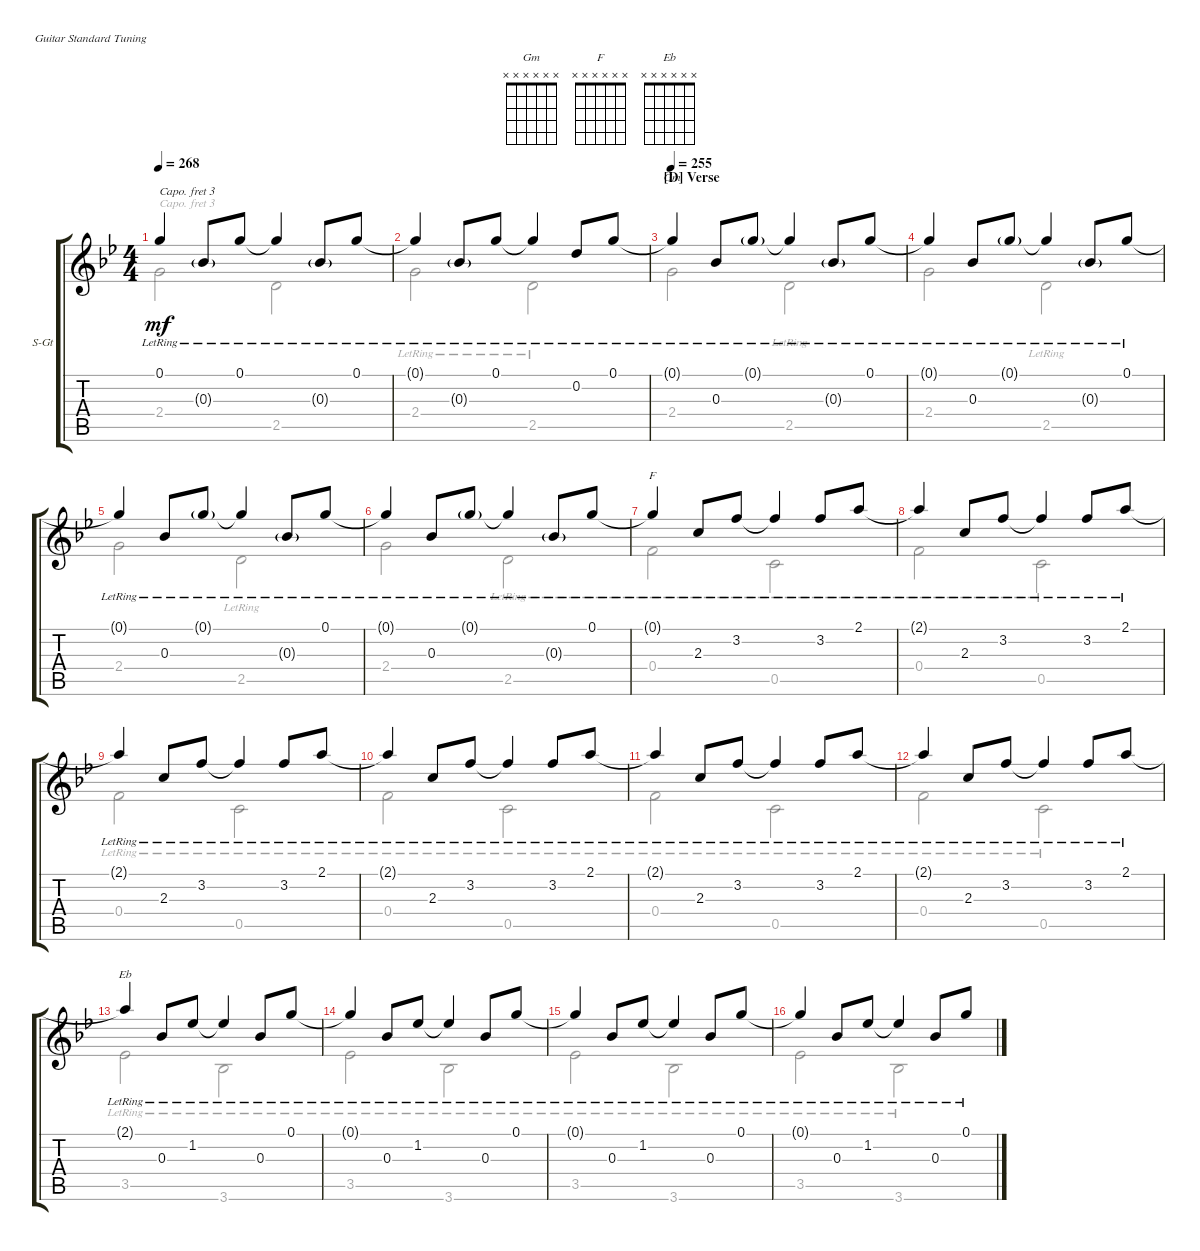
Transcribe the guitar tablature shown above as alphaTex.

\defaultSystemsLayout 4
\bracketExtendMode groupsimilarinstruments
\firstSystemTrackNameOrientation horizontal
\otherSystemsTrackNameOrientation horizontal
\track ("Paul's Guitar" "S-Gt") {instrument acousticguitarsteel}
\staff {score tabs}
\capo 3
\tuning (E4 B3 G3 D3 A2 E2)
\chord ("Gm" x x x x x x)
\chord ("F" x x x x x x)
\chord ("Eb" x x x x x x)
\voice
\ts (4 4)
\tempo 268
\clef g2
\ks gminor
0.1{lr t}.4{dy mf} 0.3{g lr}.8 0.1{lr}.8 0.1{lr t}.4 0.3{g lr}.8 0.1{lr}.8 |
0.1{lr t}.4 0.3{g lr}.8 0.1{lr}.8 0.1{lr t}.4 0.2{lr}.8 0.1{lr}.8 |
\section ("D" "Verse")
\tempo 255
0.1{lr t}.4{ch "Gm"} 0.3{lr}.8 0.1{g lr}.8 0.1{lr t}.4 0.3{g lr}.8 0.1{lr}.8 |
0.1{lr t}.4 0.3{lr}.8 0.1{g lr}.8 0.1{lr t}.4 0.3{g lr}.8 0.1{lr}.8 |
0.1{lr t}.4 0.3{lr}.8 0.1{g lr}.8 0.1{lr t}.4 0.3{g lr}.8 0.1{lr}.8 |
0.1{lr t}.4 0.3{lr}.8 0.1{g lr}.8 0.1{lr t}.4 0.3{g lr}.8 0.1{lr}.8 |
0.1{lr t}.4{ch "F"} 2.3{lr}.8 3.2{lr}.8 3.2{lr t}.4 3.2{lr}.8 2.1{lr}.8 |
2.1{lr t}.4 2.3{lr}.8 3.2{lr}.8 3.2{lr t}.4 3.2{lr}.8 2.1{lr}.8 |
2.1{lr t}.4 2.3{lr}.8 3.2{lr}.8 3.2{lr t}.4 3.2{lr}.8 2.1{lr}.8 |
2.1{lr t}.4 2.3{lr}.8 3.2{lr}.8 3.2{lr t}.4 3.2{lr}.8 2.1{lr}.8 |
2.1{lr t}.4 2.3{lr}.8 3.2{lr}.8 3.2{lr t}.4 3.2{lr}.8 2.1{lr}.8 |
2.1{lr t}.4 2.3{lr}.8 3.2{lr}.8 3.2{lr t}.4 3.2{lr}.8 2.1{lr}.8 |
2.1{lr t}.4{ch "Eb"} 0.3{lr}.8 1.2{lr}.8 1.2{lr t}.4 0.3{lr}.8 0.1{lr}.8 |
0.1{lr t}.4 0.3{lr}.8 1.2{lr}.8 1.2{lr t}.4 0.3{lr}.8 0.1{lr}.8 |
0.1{lr t}.4 0.3{lr}.8 1.2{lr}.8 1.2{lr t}.4 0.3{lr}.8 0.1{lr}.8 |
0.1{lr t}.4 0.3{lr}.8 1.2{lr}.8 1.2{lr t}.4 0.3{lr}.8 0.1{lr}.8
\voice
\clef g2
\ottava regular
\simile none
\ks gminor
2.4.2{dy mf} 2.5.2 |
2.4{lr}.2 2.5{lr}.2 |
2.4.2 2.5{lr}.2 |
2.4.2 2.5{lr}.2 |
2.4.2 2.5{lr}.2 |
2.4.2 2.5{lr}.2 |
0.4{lr}.2 0.5{lr}.2 |
0.4{lr}.2 0.5{lr}.2 |
0.4{lr}.2 0.5{lr}.2 |
0.4{lr}.2 0.5{lr}.2 |
0.4{lr}.2 0.5{lr}.2 |
0.4{lr}.2 0.5{lr}.2 |
3.5{lr}.2 3.6{lr}.2 |
3.5{lr}.2 3.6{lr}.2 |
3.5{lr}.2 3.6{lr}.2 |
3.5{lr}.2 3.6{lr}.2
